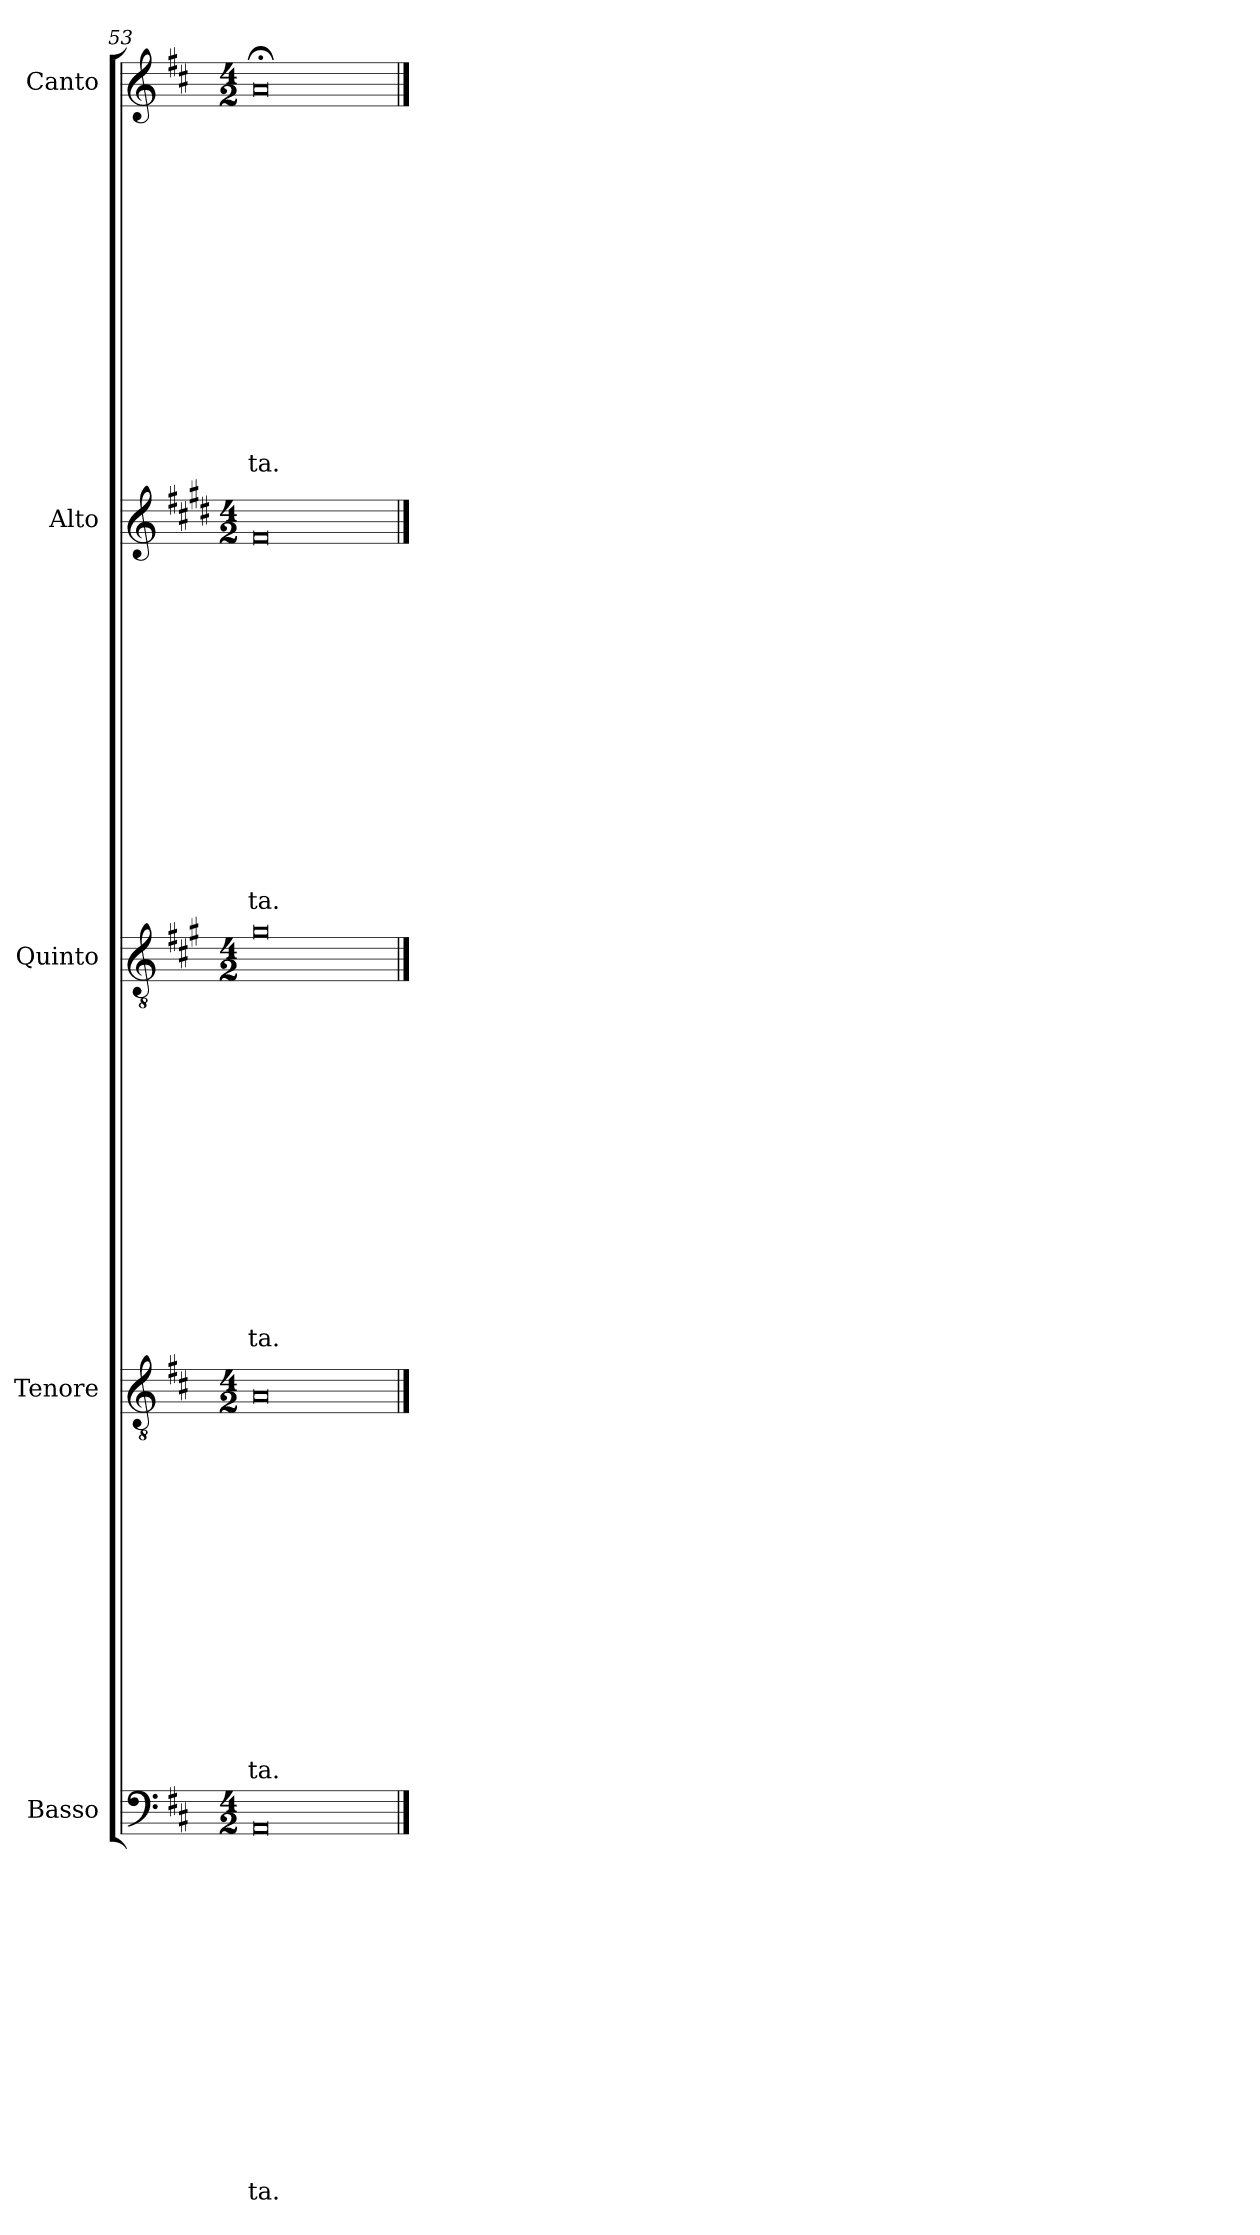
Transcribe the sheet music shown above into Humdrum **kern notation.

**kern	**text	**text	**text	**text	**text	**text	**text	**text	**text	**text	**text	**text	**text	**text	**text	**kern	**text	**text	**text	**text	**text	**text	**text	**text	**text	**text	**text	**text	**text	**text	**text	**kern	**text	**text	**text	**text	**text	**text	**text	**text	**text	**text	**text	**text	**text	**text	**text	**kern	**text	**text	**text	**text	**text	**text	**text	**text	**text	**text	**text	**text	**text	**text	**text	**kern	**text	**text	**text	**text	**text	**text	**text	**text	**text	**text	**text	**text	**text	**text	**text
*part5	*part5	*part5	*part5	*part5	*part5	*part5	*part5	*part5	*part5	*part5	*part5	*part5	*part5	*part5	*part5	*part4	*part4	*part4	*part4	*part4	*part4	*part4	*part4	*part4	*part4	*part4	*part4	*part4	*part4	*part4	*part4	*part3	*part3	*part3	*part3	*part3	*part3	*part3	*part3	*part3	*part3	*part3	*part3	*part3	*part3	*part3	*part3	*part2	*part2	*part2	*part2	*part2	*part2	*part2	*part2	*part2	*part2	*part2	*part2	*part2	*part2	*part2	*part2	*part1	*part1	*part1	*part1	*part1	*part1	*part1	*part1	*part1	*part1	*part1	*part1	*part1	*part1	*part1	*part1
*staff5	*staff5	*staff5	*staff5	*staff5	*staff5	*staff5	*staff5	*staff5	*staff5	*staff5	*staff5	*staff5	*staff5	*staff5	*staff5	*staff4	*staff4	*staff4	*staff4	*staff4	*staff4	*staff4	*staff4	*staff4	*staff4	*staff4	*staff4	*staff4	*staff4	*staff4	*staff4	*staff3	*staff3	*staff3	*staff3	*staff3	*staff3	*staff3	*staff3	*staff3	*staff3	*staff3	*staff3	*staff3	*staff3	*staff3	*staff3	*staff2	*staff2	*staff2	*staff2	*staff2	*staff2	*staff2	*staff2	*staff2	*staff2	*staff2	*staff2	*staff2	*staff2	*staff2	*staff2	*staff1	*staff1	*staff1	*staff1	*staff1	*staff1	*staff1	*staff1	*staff1	*staff1	*staff1	*staff1	*staff1	*staff1	*staff1	*staff1
*I"Basso	*	*	*	*	*	*	*	*	*	*	*	*	*	*	*	*I"Tenore	*	*	*	*	*	*	*	*	*	*	*	*	*	*	*	*I"Quinto	*	*	*	*	*	*	*	*	*	*	*	*	*	*	*	*I"Alto	*	*	*	*	*	*	*	*	*	*	*	*	*	*	*	*I"Canto	*	*	*	*	*	*	*	*	*	*	*	*	*	*	*
*I'B	*	*	*	*	*	*	*	*	*	*	*	*	*	*	*	*I'T	*	*	*	*	*	*	*	*	*	*	*	*	*	*	*	*	*	*	*	*	*	*	*	*	*	*	*	*	*	*	*	*I'A	*	*	*	*	*	*	*	*	*	*	*	*	*	*	*	*I'C	*	*	*	*	*	*	*	*	*	*	*	*	*	*	*
*clefF4	*	*	*	*	*	*	*	*	*	*	*	*	*	*	*	*clefGv2	*	*	*	*	*	*	*	*	*	*	*	*	*	*	*	*clefGv2	*	*	*	*	*	*	*	*	*	*	*	*	*	*	*	*clefG2	*	*	*	*	*	*	*	*	*	*	*	*	*	*	*	*clefG2	*	*	*	*	*	*	*	*	*	*	*	*	*	*	*
*	*	*	*	*	*	*	*	*	*	*	*	*	*	*	*	*	*	*	*	*	*	*	*	*	*	*	*	*	*	*	*	*ITrd4c7	*	*	*	*	*	*	*	*	*	*	*	*	*	*	*	*ITrd1c2	*	*	*	*	*	*	*	*	*	*	*	*	*	*	*	*	*	*	*	*	*	*	*	*	*	*	*	*	*	*	*
*k[f#c#]	*	*	*	*	*	*	*	*	*	*	*	*	*	*	*	*k[f#c#]	*	*	*	*	*	*	*	*	*	*	*	*	*	*	*	*k[f#c#]	*	*	*	*	*	*	*	*	*	*	*	*	*	*	*	*k[f#c#]	*	*	*	*	*	*	*	*	*	*	*	*	*	*	*	*k[f#c#]	*	*	*	*	*	*	*	*	*	*	*	*	*	*	*
*D:	*	*	*	*	*	*	*	*	*	*	*	*	*	*	*	*D:	*	*	*	*	*	*	*	*	*	*	*	*	*	*	*	*D:	*	*	*	*	*	*	*	*	*	*	*	*	*	*	*	*D:	*	*	*	*	*	*	*	*	*	*	*	*	*	*	*	*D:	*	*	*	*	*	*	*	*	*	*	*	*	*	*	*
*M4/2	*	*	*	*	*	*	*	*	*	*	*	*	*	*	*	*M4/2	*	*	*	*	*	*	*	*	*	*	*	*	*	*	*	*M4/2	*	*	*	*	*	*	*	*	*	*	*	*	*	*	*	*M4/2	*	*	*	*	*	*	*	*	*	*	*	*	*	*	*	*M4/2	*	*	*	*	*	*	*	*	*	*	*	*	*	*	*
=53	=53	=53	=53	=53	=53	=53	=53	=53	=53	=53	=53	=53	=53	=53	=53	=53	=53	=53	=53	=53	=53	=53	=53	=53	=53	=53	=53	=53	=53	=53	=53	=53	=53	=53	=53	=53	=53	=53	=53	=53	=53	=53	=53	=53	=53	=53	=53	=53	=53	=53	=53	=53	=53	=53	=53	=53	=53	=53	=53	=53	=53	=53	=53	=53	=53	=53	=53	=53	=53	=53	=53	=53	=53	=53	=53	=53	=53	=53	=53
!	!	!	!	!	!	!	!	!	!	!	!	!	!	!	!LO:LY:b	!	!	!	!	!	!	!	!	!	!	!	!	!	!	!	!LO:LY:b	!	!	!	!	!	!	!	!	!	!	!	!	!	!	!	!LO:LY:b	!	!	!	!	!	!	!	!	!	!	!	!	!	!	!	!LO:LY:b	!	!	!	!	!	!	!	!	!	!	!	!	!	!	!	!LO:LY:b
0AA	.	.	.	.	.	.	.	.	.	.	.	.	.	.	-ta.	0A	.	.	.	.	.	.	.	.	.	.	.	.	.	.	-ta.	0c#	.	.	.	.	.	.	.	.	.	.	.	.	.	.	-ta.	0e	.	.	.	.	.	.	.	.	.	.	.	.	.	.	-ta.	0a;<	.	.	.	.	.	.	.	.	.	.	.	.	.	.	-ta.
==	==	==	==	==	==	==	==	==	==	==	==	==	==	==	==	==	==	==	==	==	==	==	==	==	==	==	==	==	==	==	==	==	==	==	==	==	==	==	==	==	==	==	==	==	==	==	==	==	==	==	==	==	==	==	==	==	==	==	==	==	==	==	==	==	==	==	==	==	==	==	==	==	==	==	==	==	==	==	==
*-	*-	*-	*-	*-	*-	*-	*-	*-	*-	*-	*-	*-	*-	*-	*-	*-	*-	*-	*-	*-	*-	*-	*-	*-	*-	*-	*-	*-	*-	*-	*-	*-	*-	*-	*-	*-	*-	*-	*-	*-	*-	*-	*-	*-	*-	*-	*-	*-	*-	*-	*-	*-	*-	*-	*-	*-	*-	*-	*-	*-	*-	*-	*-	*-	*-	*-	*-	*-	*-	*-	*-	*-	*-	*-	*-	*-	*-	*-	*-
